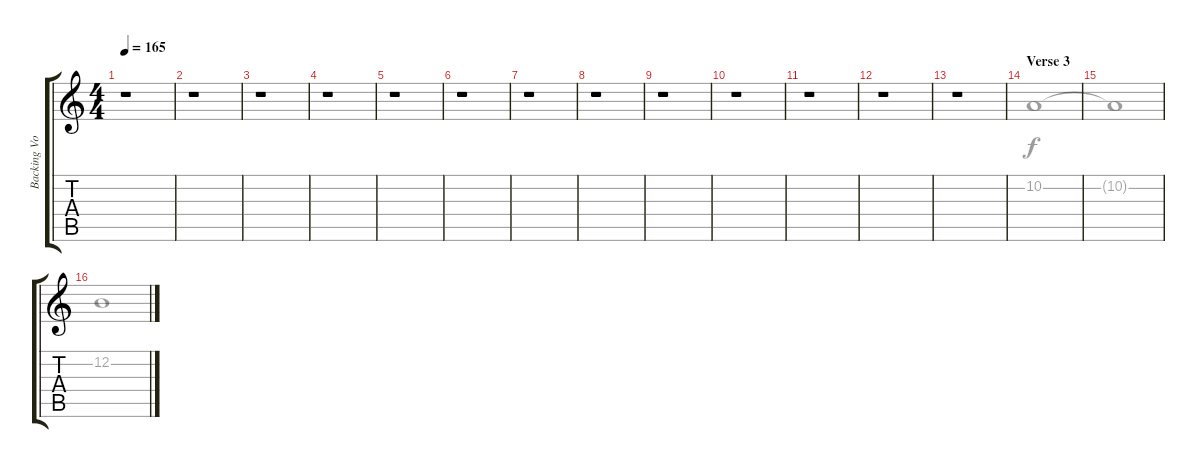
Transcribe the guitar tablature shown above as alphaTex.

\track ("Backing Vocals" "Backing Vo") {instrument lead2sawtooth}
\staff {score tabs}
\tuning (E4 B3 G3 D3 A2 E2) {hide}
\voice
\ts (4 4)
\tempo 165
\clef g2
\ks c
r.1{dy f} |
r.1 |
r.1 |
r.1 |
r.1 |
r.1 |
r.1 |
r.1 |
r.1 |
r.1 |
r.1 |
r.1 |
r.1 |
\section ("" "Verse 3")
|
|
\voice
\clef g2
\ottava regular
\simile none
\ks c
|
|
|
|
|
|
|
|
|
|
|
|
|
10.2.1 |
10.2{t}.1 |
12.2.1
